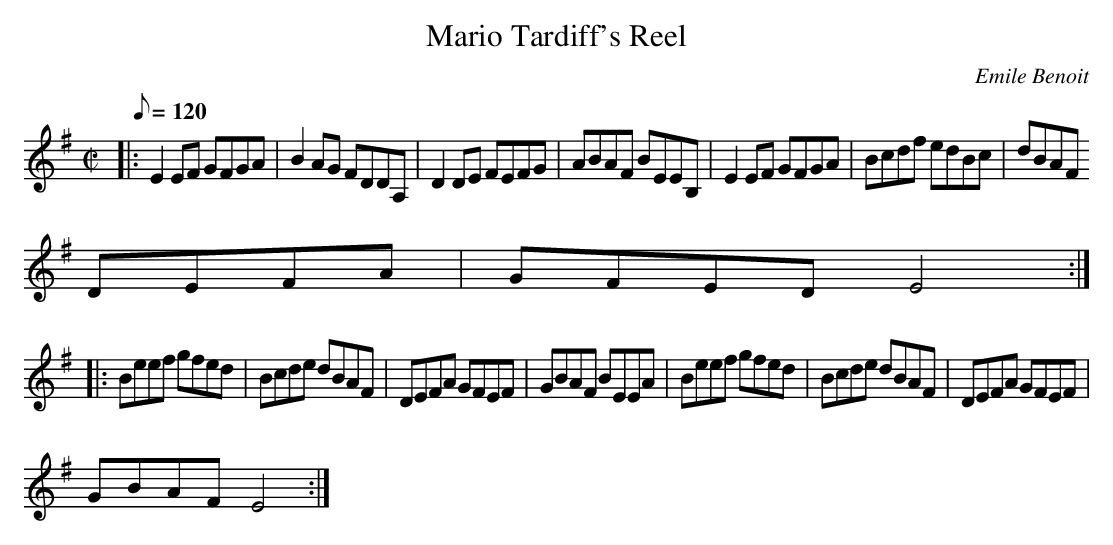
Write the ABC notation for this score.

X:1
T:Mario Tardiff's Reel
C:Emile Benoit
M:C|
L:1/8
Q:120
K:G
|:E2 EF GFGA|B2 AG FDDA,|D2 DE FEFG|ABAF BEEB,|E2 EF GFGA|Bcdf edBc|dBAF
DEFA|GFED E4:|
|:Beef gfed|Bcde dBAF|DEFA GFEF|GBAF BEEA|Beef gfed|Bcde dBAF|DEFA GFEF|
GBAF E4:|
